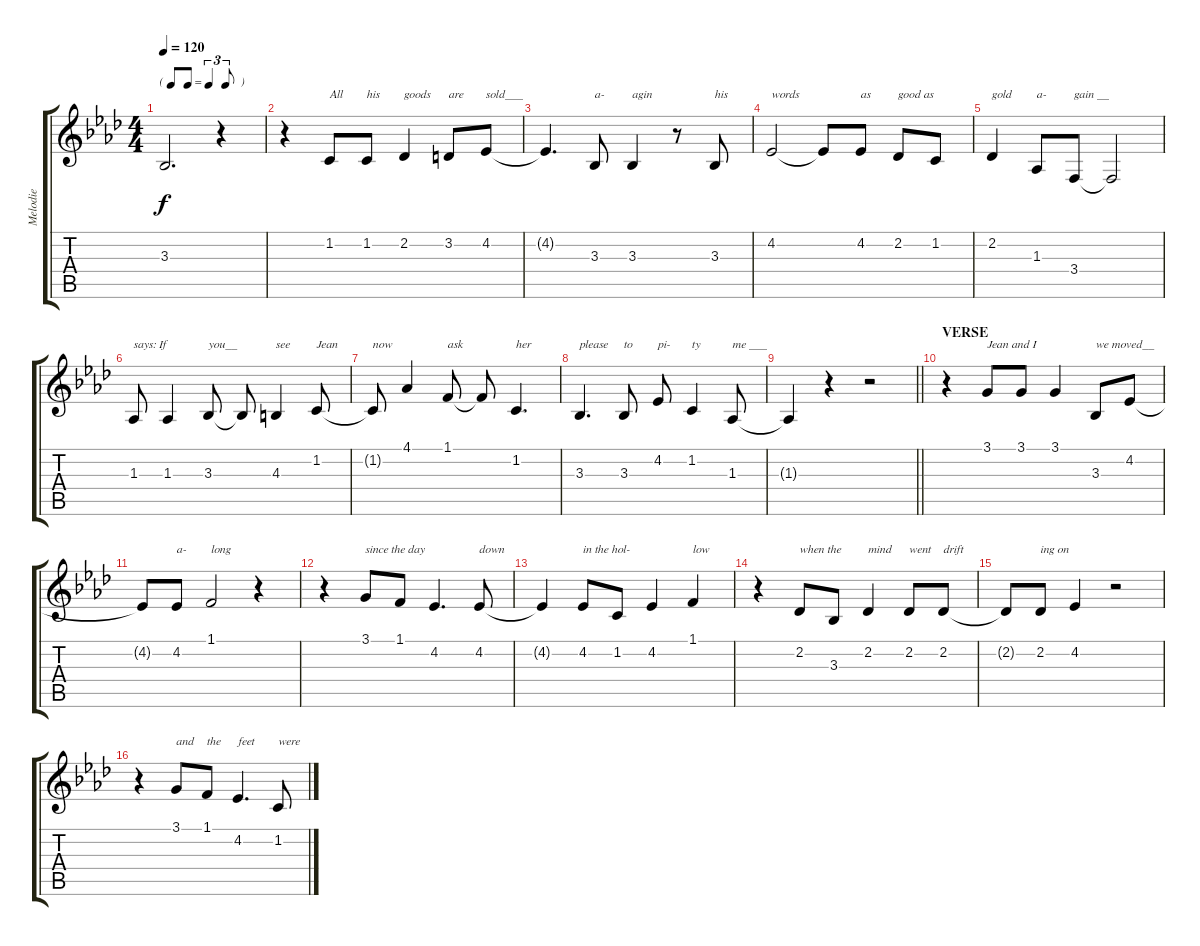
\track ("Melodie" "Melodie") {instrument tenorsax}
\staff {score tabs}
\tuning (E4 B3 G3 D3 A2 E2) {hide}
\ts (4 4)
\tf triplet8th
\tempo 120
\clef g2
\ks ab
3.3{t}.2{d dy f} r.4 |
r.4 1.2.8{txt "All"} 1.2.8{txt "his"} 2.2.4{txt "goods"} 3.2.8{txt "are"} 4.2.8{txt "sold___"} |
4.2{t}.4{d} 3.3.8{txt "a-"} 3.3.4{txt "agin"} r.8 3.3.8{txt "his"} |
4.2.2{txt "words"} 4.2{t}.8 4.2.8{txt "as"} 2.2.8{txt "good as"} 1.2.8 |
2.2.4{txt "gold"} 1.3.8{txt "a-"} 3.4.8{txt "gain __"} 3.4{t}.2 |
1.3.8{txt "says: If"} 1.3.4 3.3.8{txt "you__"} 3.3{t}.8 4.3.4{txt "see"} 1.2.8{txt "Jean"} |
1.2{t}.8{txt "now"} 4.1.4 1.1.8{txt "ask"} 1.1{t}.8 1.2.4{d txt "her"} |
3.3.4{d txt "please"} 3.3.8{txt "to"} 4.2.8{txt "pi-"} 1.2.4{txt "ty"} 1.3.8{txt "me ___"} |
\barLineRight lightlight
1.3{t}.4 r.4 r.2 |
\section ("" "VERSE")
r.4 3.1.8{txt "Jean and I"} 3.1.8 3.1.4 3.3.8{txt "we moved__"} 4.2.8 |
4.2{t}.8 4.2.8{txt "a-"} 1.1.2{txt "long"} r.4 |
r.4 3.1.8{txt "since the day"} 1.1.8 4.2.4{d} 4.2.8{txt "down"} |
4.2{t}.4 4.2.8{txt "in the hol-"} 1.2.8 4.2.4 1.1.4{txt "low"} |
r.4 2.2.8{txt "when the"} 3.3.8 2.2.4{txt "mind"} 2.2.8{txt "went"} 2.2.8{txt "drift"} |
2.2{t}.8 2.2.8{txt "ing on"} 4.2.4 r.2 |
r.4 3.1.8{txt "and"} 1.1.8{txt "the"} 4.2.4{d txt "feet"} 1.2.8{txt "were"}
